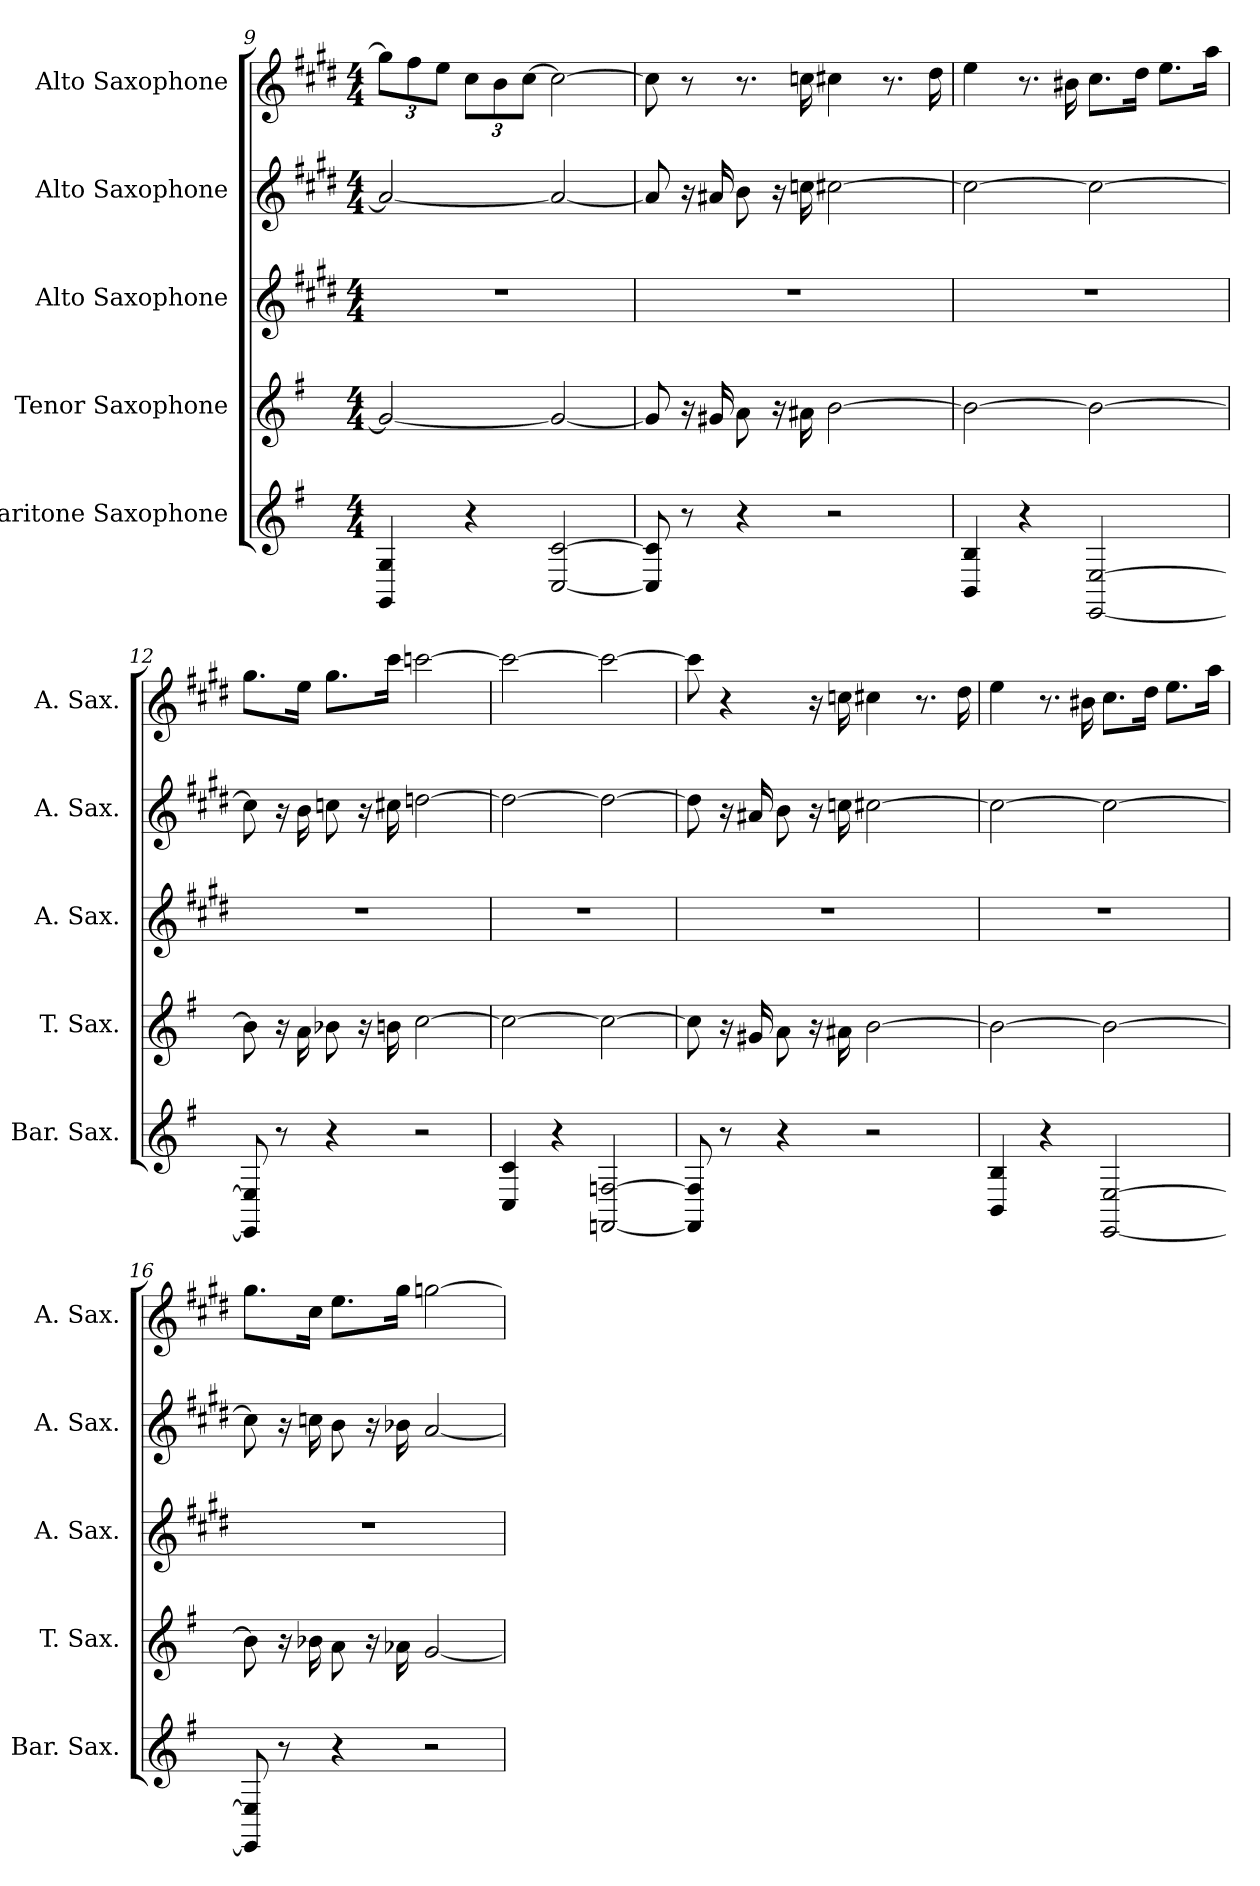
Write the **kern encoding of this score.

**kern	**kern	**kern	**kern	**kern
*part5	*part4	*part3	*part2	*part1
*staff5	*staff4	*staff3	*staff2	*staff1
*I"Baritone Saxophone	*I"Tenor Saxophone	*I"Alto Saxophone	*I"Alto Saxophone	*I"Alto Saxophone
*I'Bar. Sax.	*I'T. Sax.	*I'A. Sax.	*I'A. Sax.	*I'A. Sax.
*clefG2	*clefG2	*clefG2	*clefG2	*clefG2
*ITrd12c21	*ITrd8c14	*ITrd5c9	*ITrd5c9	*ITrd5c9
*k[f#]	*k[f#]	*k[f#]	*k[f#]	*k[f#]
*M4/4	*M4/4	*M4/4	*M4/4	*M4/4
*	*	*	*	*Xbrackettup
=9	=9	=9	=9	=9
4GGG/ 4GG/	2G/_	1r	2c/_	12b-\L]
.	.	.	.	12a\
.	.	.	.	12g\J
4r	.	.	.	12e\L
.	.	.	.	12d\
.	.	.	.	[12e\J
[2CC/ [2C/	2G/_	.	2c/_	2e\_
!!LO:PB:g=z
=10	=10	=10	=10	=10
8CC/] 8C/]	8G/]	1r	8c/]	8e\]
8r	16r	.	16r	8r
.	16G#X/	.	16c#X/	.
4r	8A\	.	8d\	8.r
.	16r	.	16r	.
.	16A#X\	.	16e-X\	16e-X\
2r	[2B\	.	[2en\	4en\
.	.	.	.	8.r
.	.	.	.	16f#\
=11	=11	=11	=11	=11
4BBB/ 4BB/	2B\_	1r	2e\_	4g\
4r	.	.	.	8.r
.	.	.	.	16d#X\
[2EEE/ [2EE/	2B\_	.	2e\_	8.e\L
.	.	.	.	16f#\Jk
.	.	.	.	8.g\L
.	.	.	.	16cc\Jk
=12	=12	=12	=12	=12
8EEE/] 8EE/]	8B\]	1r	8e\]	8.b\L
8r	16r	.	16r	.
.	16A\	.	16d\	16g\Jk
4r	8B-X\	.	8e-X\	8.b\L
.	16r	.	16r	.
.	16Bn\	.	16en\	16ee\Jk
2r	[2c\	.	[2fn\	[2ee-X\
=13	=13	=13	=13	=13
4CC/ 4C/	2c\_	1r	2f\_	2ee-\_
4r	.	.	.	.
[2FFFn/ [2FFn/	2c\_	.	2f\_	2ee-\_
!!LO:LB:g=z
=14	=14	=14	=14	=14
8FFF/] 8FF/]	8c\]	1r	8f\]	8ee-\]
8r	16r	.	16r	4r
.	16G#X/	.	16c#X/	.
4r	8A\	.	8d\	.
.	16r	.	16r	16r
.	16A#X\	.	16e-X\	16e-X\
2r	[2B\	.	[2en\	4en\
.	.	.	.	8.r
.	.	.	.	16f#\
=15	=15	=15	=15	=15
4BBB/ 4BB/	2B\_	1r	2e\_	4g\
4r	.	.	.	8.r
.	.	.	.	16d#X\
[2EEE/ [2EE/	2B\_	.	2e\_	8.e\L
.	.	.	.	16f#\Jk
.	.	.	.	8.g\L
.	.	.	.	16cc\Jk
=16	=16	=16	=16	=16
8EEE/] 8EE/]	8B\]	1r	8e\]	8.b\L
8r	16r	.	16r	.
.	16B-X\	.	16e-X\	16e\Jk
4r	8A\	.	8d\	8.g\L
.	16r	.	16r	.
.	16A-X\	.	16d-X\	16b\Jk
2r	[2G/	.	[2c/	[2b-X\
=	=	=	=	=
*-	*-	*-	*-	*-
